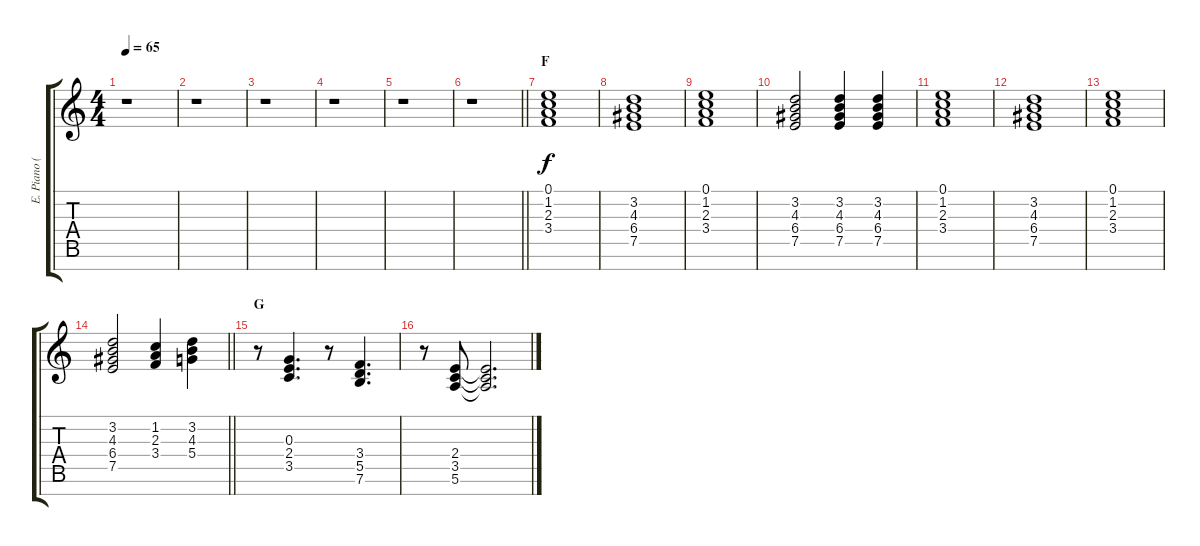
\track ("E. Piano (Right Hand)" "E. Piano (") {instrument electricpiano1}
\staff {score tabs}
\tuning (E5 B4 G4 D4 A3 E3 B2) {hide}
\ts (4 4)
\tempo 65
\clef g2
\ks c
r.1{dy f} |
r.1 |
r.1 |
r.1 |
r.1 |
\barLineRight lightlight
r.1 |
\section ("" "F")
(0.1 1.2 2.3 3.4).1 |
(3.2 4.3 6.4 7.5).1 |
(0.1 1.2 2.3 3.4).1 |
(3.2 4.3 6.4 7.5).2 (3.2 4.3 6.4 7.5).4 (3.2 4.3 6.4 7.5).4 |
(0.1 1.2 2.3 3.4).1 |
(3.2 4.3 6.4 7.5).1 |
(0.1 1.2 2.3 3.4).1 |
\barLineRight lightlight
(3.2 4.3 6.4 7.5).2 (1.2 2.3 3.4).4 (3.2 4.3 5.4).4 |
\section ("" "G")
r.8 (0.3 2.4 3.5).4{d} r.8 (3.4 5.5 7.6).4{d} |
r.8 (2.4 3.5 5.6).8 (2.4{t} 3.5{t} 5.6{t}).2{d}
